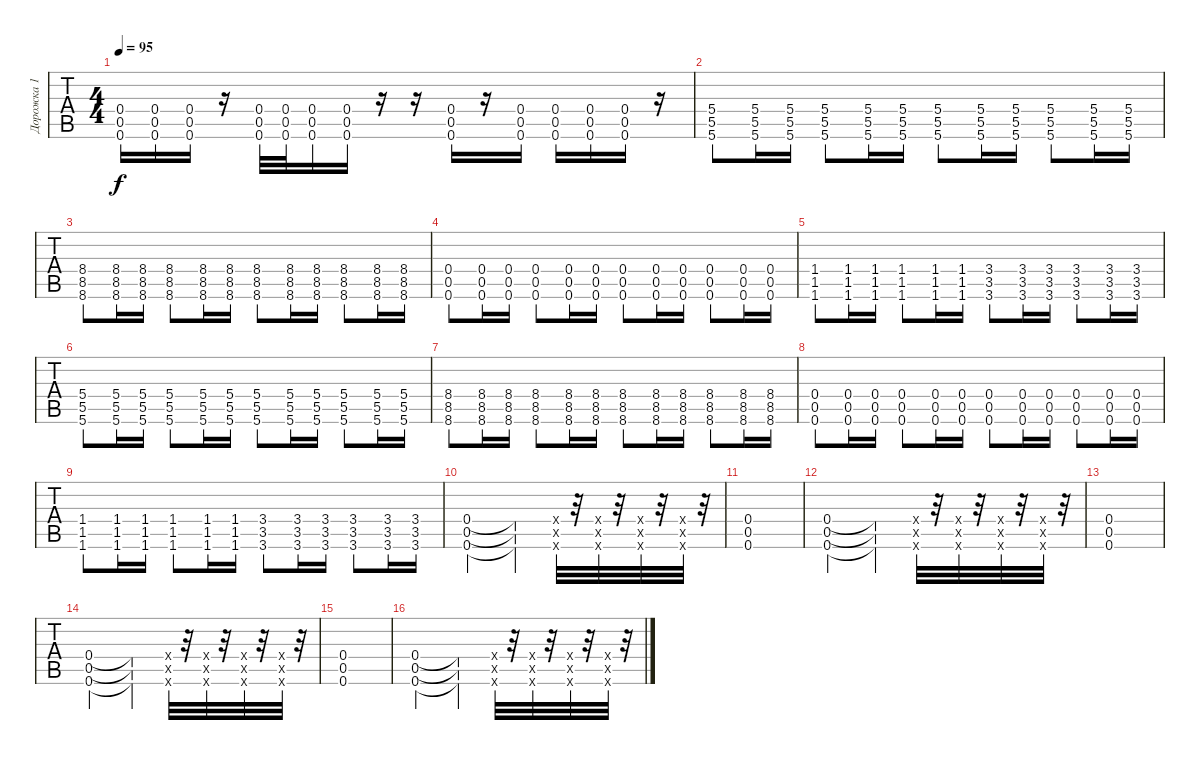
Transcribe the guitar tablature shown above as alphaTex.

\track ("Дорожка 1" "Дорожка 1") {instrument distortionguitar}
\staff {tabs}
\tuning (D4 A3 F3 C3 G2 C2) {hide}
\ts (4 4)
\tempo 95
\clef g2
\ks c
(0.4 0.5 0.6).16{dy f} (0.4 0.5 0.6).16 (0.4 0.5 0.6).16 r.16 (0.4 0.5 0.6).32 (0.4 0.5 0.6).32 (0.4 0.5 0.6).16 (0.4 0.5 0.6).16 r.16 r.16 (0.4 0.5 0.6).16 r.16 (0.4 0.5 0.6).16 (0.4 0.5 0.6).16 (0.4 0.5 0.6).16 (0.4 0.5 0.6).16 r.16 |
(5.4 5.5 5.6).8 (5.4 5.5 5.6).16 (5.4 5.5 5.6).16 (5.4 5.5 5.6).8 (5.4 5.5 5.6).16 (5.4 5.5 5.6).16 (5.4 5.5 5.6).8 (5.4 5.5 5.6).16 (5.4 5.5 5.6).16 (5.4 5.5 5.6).8 (5.4 5.5 5.6).16 (5.4 5.5 5.6).16 |
(8.4 8.5 8.6).8 (8.4 8.5 8.6).16 (8.4 8.5 8.6).16 (8.4 8.5 8.6).8 (8.4 8.5 8.6).16 (8.4 8.5 8.6).16 (8.4 8.5 8.6).8 (8.4 8.5 8.6).16 (8.4 8.5 8.6).16 (8.4 8.5 8.6).8 (8.4 8.5 8.6).16 (8.4 8.5 8.6).16 |
(0.4 0.5 0.6).8 (0.4 0.5 0.6).16 (0.4 0.5 0.6).16 (0.4 0.5 0.6).8 (0.4 0.5 0.6).16 (0.4 0.5 0.6).16 (0.4 0.5 0.6).8 (0.4 0.5 0.6).16 (0.4 0.5 0.6).16 (0.4 0.5 0.6).8 (0.4 0.5 0.6).16 (0.4 0.5 0.6).16 |
(1.4 1.5 1.6).8 (1.4 1.5 1.6).16 (1.4 1.5 1.6).16 (1.4 1.5 1.6).8 (1.4 1.5 1.6).16 (1.4 1.5 1.6).16 (3.4 3.5 3.6).8 (3.4 3.5 3.6).16 (3.4 3.5 3.6).16 (3.4 3.5 3.6).8 (3.4 3.5 3.6).16 (3.4 3.5 3.6).16 |
(5.4 5.5 5.6).8 (5.4 5.5 5.6).16 (5.4 5.5 5.6).16 (5.4 5.5 5.6).8 (5.4 5.5 5.6).16 (5.4 5.5 5.6).16 (5.4 5.5 5.6).8 (5.4 5.5 5.6).16 (5.4 5.5 5.6).16 (5.4 5.5 5.6).8 (5.4 5.5 5.6).16 (5.4 5.5 5.6).16 |
(8.4 8.5 8.6).8 (8.4 8.5 8.6).16 (8.4 8.5 8.6).16 (8.4 8.5 8.6).8 (8.4 8.5 8.6).16 (8.4 8.5 8.6).16 (8.4 8.5 8.6).8 (8.4 8.5 8.6).16 (8.4 8.5 8.6).16 (8.4 8.5 8.6).8 (8.4 8.5 8.6).16 (8.4 8.5 8.6).16 |
(0.4 0.5 0.6).8 (0.4 0.5 0.6).16 (0.4 0.5 0.6).16 (0.4 0.5 0.6).8 (0.4 0.5 0.6).16 (0.4 0.5 0.6).16 (0.4 0.5 0.6).8 (0.4 0.5 0.6).16 (0.4 0.5 0.6).16 (0.4 0.5 0.6).8 (0.4 0.5 0.6).16 (0.4 0.5 0.6).16 |
(1.4 1.5 1.6).8 (1.4 1.5 1.6).16 (1.4 1.5 1.6).16 (1.4 1.5 1.6).8 (1.4 1.5 1.6).16 (1.4 1.5 1.6).16 (3.4 3.5 3.6).8 (3.4 3.5 3.6).16 (3.4 3.5 3.6).16 (3.4 3.5 3.6).8 (3.4 3.5 3.6).16 (3.4 3.5 3.6).16 |
(0.4 0.5 0.6).2 (0.4{t} 0.5{t} 0.6{t}).4 (0.4{x} 0.5{x} 0.6{x}).32 r.32 (0.4{x} 0.5{x} 0.6{x}).32 r.32 (0.4{x} 0.5{x} 0.6{x}).32 r.32 (0.4{x} 0.5{x} 0.6{x}).32 r.32 |
(0.4 0.5 0.6).1 |
(0.4 0.5 0.6).2 (0.4{t} 0.5{t} 0.6{t}).4 (0.4{x} 0.5{x} 0.6{x}).32 r.32 (0.4{x} 0.5{x} 0.6{x}).32 r.32 (0.4{x} 0.5{x} 0.6{x}).32 r.32 (0.4{x} 0.5{x} 0.6{x}).32 r.32 |
(0.4 0.5 0.6).1 |
(0.4 0.5 0.6).2 (0.4{t} 0.5{t} 0.6{t}).4 (0.4{x} 0.5{x} 0.6{x}).32 r.32 (0.4{x} 0.5{x} 0.6{x}).32 r.32 (0.4{x} 0.5{x} 0.6{x}).32 r.32 (0.4{x} 0.5{x} 0.6{x}).32 r.32 |
(0.4 0.5 0.6).1 |
(0.4 0.5 0.6).2 (0.4{t} 0.5{t} 0.6{t}).4 (0.4{x} 0.5{x} 0.6{x}).32 r.32 (0.4{x} 0.5{x} 0.6{x}).32 r.32 (0.4{x} 0.5{x} 0.6{x}).32 r.32 (0.4{x} 0.5{x} 0.6{x}).32 r.32
